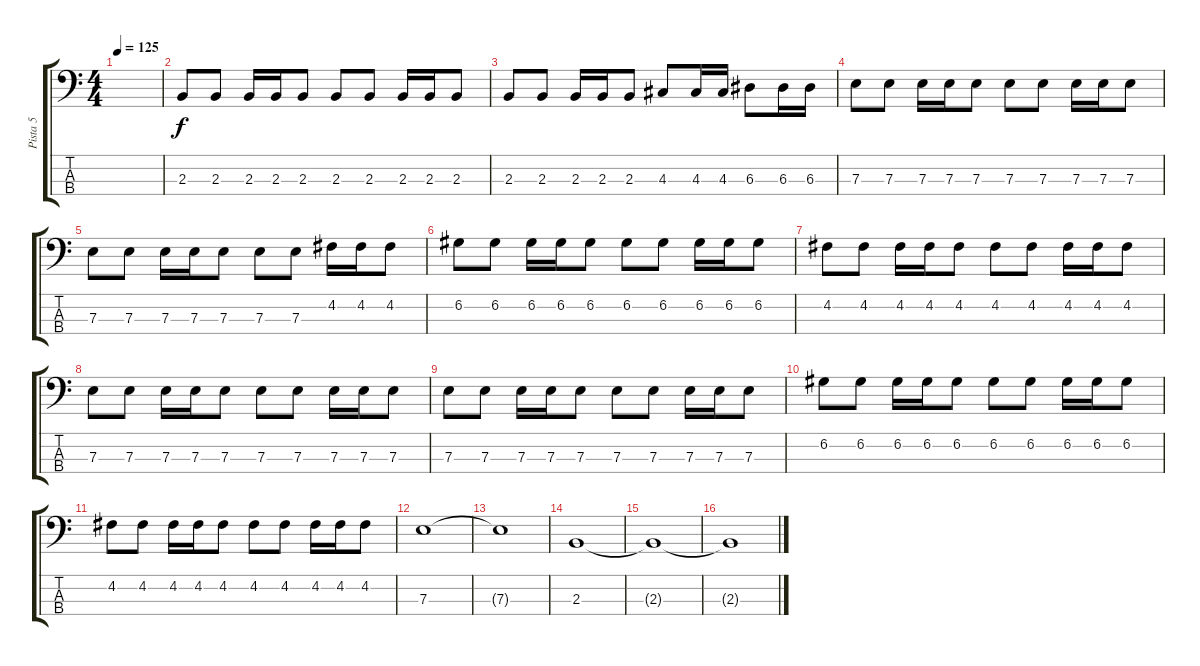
\track ("Pista 5" "Pista 5") {instrument electricbasspick}
\staff {score tabs}
\tuning (G2 D2 A1 E1) {hide}
\ts (4 4)
\tempo 125
\clef f4
\ks c
|
2.3.8 2.3.8 2.3.16 2.3.16 2.3.8 2.3.8 2.3.8 2.3.16 2.3.16 2.3.8 |
2.3.8 2.3.8 2.3.16 2.3.16 2.3.8 4.3.8 4.3.16 4.3.16 6.3.8 6.3.16 6.3.16 |
7.3.8 7.3.8 7.3.16 7.3.16 7.3.8 7.3.8 7.3.8 7.3.16 7.3.16 7.3.8 |
7.3.8 7.3.8 7.3.16 7.3.16 7.3.8 7.3.8 7.3.8 4.2.16 4.2.16 4.2.8 |
6.2.8 6.2.8 6.2.16 6.2.16 6.2.8 6.2.8 6.2.8 6.2.16 6.2.16 6.2.8 |
4.2.8 4.2.8 4.2.16 4.2.16 4.2.8 4.2.8 4.2.8 4.2.16 4.2.16 4.2.8 |
7.3.8 7.3.8 7.3.16 7.3.16 7.3.8 7.3.8 7.3.8 7.3.16 7.3.16 7.3.8 |
7.3.8 7.3.8 7.3.16 7.3.16 7.3.8 7.3.8 7.3.8 7.3.16 7.3.16 7.3.8 |
6.2.8 6.2.8 6.2.16 6.2.16 6.2.8 6.2.8 6.2.8 6.2.16 6.2.16 6.2.8 |
4.2.8 4.2.8 4.2.16 4.2.16 4.2.8 4.2.8 4.2.8 4.2.16 4.2.16 4.2.8 |
7.3.1 |
7.3{t}.1 |
2.3.1 |
2.3{t}.1 |
2.3{t}.1
